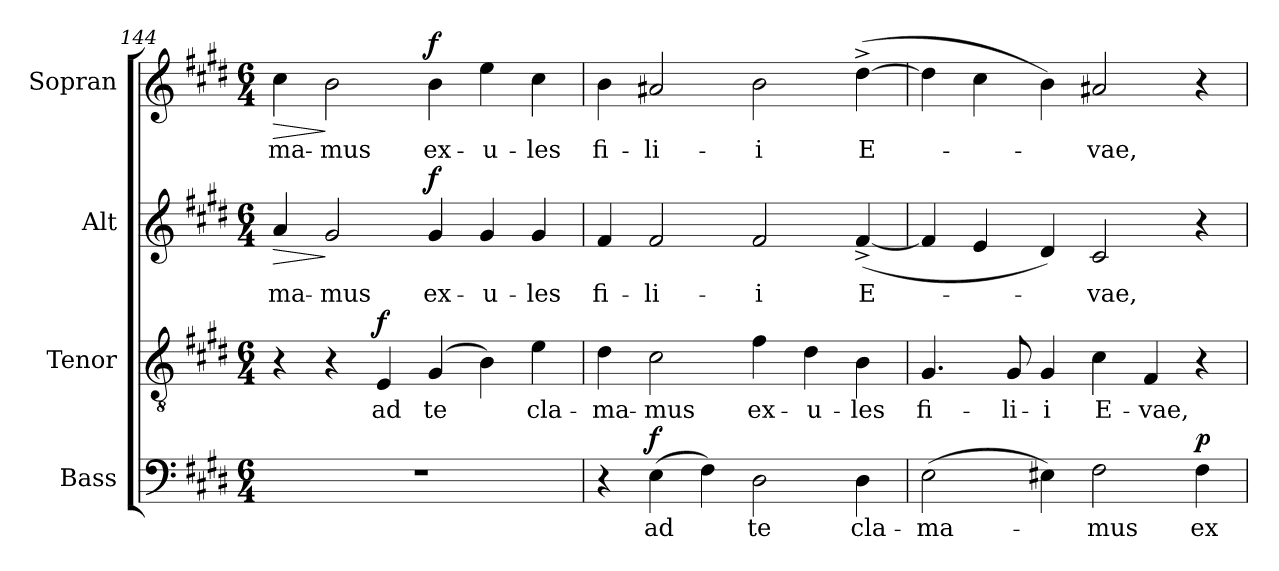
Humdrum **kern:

**kern	**text	**dynam	**kern	**text	**dynam	**kern	**text	**dynam	**kern	**text	**dynam
*part4	*part4	*part4	*part3	*part3	*part3	*part2	*part2	*part2	*part1	*part1	*part1
*staff4	*staff4	*staff4	*staff3	*staff3	*staff3	*staff2	*staff2	*staff2	*staff1	*staff1	*staff1
*I"Bass	*	*	*I"Tenor	*	*	*I"Alt	*	*	*I"Sopran	*	*
*I'B.	*	*	*I'T.	*	*	*I'A.	*	*	*I'S.	*	*
!!LO:LB:g=z
*clefF4	*	*	*clefGv2	*	*	*clefG2	*	*	*clefG2	*	*
*k[f#c#g#d#]	*	*	*k[f#c#g#d#]	*	*	*k[f#c#g#d#]	*	*	*k[f#c#g#d#]	*	*
*E:	*	*	*E:	*	*	*E:	*	*	*E:	*	*
*M6/4	*	*	*M6/4	*	*	*M6/4	*	*	*M6/4	*	*
=144	=144	=144	=144	=144	=144	=144	=144	=144	=144	=144	=144
!	!	!	!	!	!	!	!LO:LY:b	!LO:HP:b	!	!LO:LY:b	!LO:HP:b
1.r	.	.	4r	.	.	4a/	-ma-	>	4cc#\	-ma-	>
!	!	!	!	!	!	!	!LO:LY:b	!	!	!LO:LY:b	!
.	.	.	4r	.	.	2g#/	-mus	]	2b\	-mus	]
!	!	!	!	!LO:LY:b	!LO:DY:a	!	!	!	!	!	!
.	.	.	4E/	ad	f	.	.	.	.	.	.
!	!	!	!	!LO:LY:b	!	!	!LO:LY:b	!LO:DY:a	!	!LO:LY:b	!LO:DY:a
.	.	.	(4G#/	te	.	4g#/	ex-	f	4b\	ex-	f
!	!	!	!	!	!	!	!LO:LY:b	!	!	!LO:LY:b	!
.	.	.	4B\)	.	.	4g#/	-u-	.	4ee\	-u-	.
!	!	!	!	!LO:LY:b	!	!	!LO:LY:b	!	!	!LO:LY:b	!
.	.	.	4e\	cla-	.	4g#/	-les	.	4cc#\	-les	.
=145	=145	=145	=145	=145	=145	=145	=145	=145	=145	=145	=145
!	!	!	!	!LO:LY:b	!	!	!LO:LY:b	!	!	!LO:LY:b	!
4r	.	.	4d#\	-ma-	.	4f#/	fi-	.	4b\	fi-	.
!	!LO:LY:b	!LO:DY:a	!	!LO:LY:b	!	!	!LO:LY:b	!	!	!LO:LY:b	!
(>4E\	ad	f	2c#\	-mus	.	2f#/	-li-	.	2a#X/	-li-	.
4F#\)	.	.	.	.	.	.	.	.	.	.	.
!	!LO:LY:b	!	!	!LO:LY:b	!	!	!LO:LY:b	!	!	!LO:LY:b	!
2D#\	te	.	4f#\	ex-	.	2f#/	-i	.	2b\	-i	.
!	!	!	!	!LO:LY:b	!	!	!	!	!	!	!
.	.	.	4d#\	-u-	.	.	.	.	.	.	.
!	!LO:LY:b	!	!	!LO:LY:b	!	!	!LO:LY:b	!	!	!LO:LY:b	!
4D#\	cla-	.	4B\	-les	.	(<[4f#^</	E-	.	(>[4dd#^>\	E-	.
=146	=146	=146	=146	=146	=146	=146	=146	=146	=146	=146	=146
!	!LO:LY:b	!	!	!LO:LY:b	!	!	!	!	!	!	!
(>2E\	-ma-	.	4.G#/	fi-	.	4f#/]	.	.	4dd#\]	.	.
.	.	.	.	.	.	4e/	.	.	4cc#\	.	.
!	!	!	!	!LO:LY:b	!	!	!	!	!	!	!
.	.	.	8G#/	-li-	.	.	.	.	.	.	.
!	!	!	!	!LO:LY:b	!	!	!	!	!	!	!
4E#X\)	.	.	4G#/	-i	.	4d#/)	.	.	4b\)	.	.
!	!LO:LY:b	!	!	!LO:LY:b	!	!	!LO:LY:b	!	!	!LO:LY:b	!
2F#\	-mus	.	4c#\	E-	.	2c#/	-vae,	.	2a#X/	-vae,	.
!	!	!	!	!LO:LY:b	!	!	!	!	!	!	!
.	.	.	4F#/	-vae,	.	.	.	.	.	.	.
!	!LO:LY:b	!LO:DY:a	!	!	!	!	!	!	!	!	!
4F#\	ex-	p	4r	.	.	4r	.	.	4r	.	.
=	=	=	=	=	=	=	=	=	=	=	=
*-	*-	*-	*-	*-	*-	*-	*-	*-	*-	*-	*-
